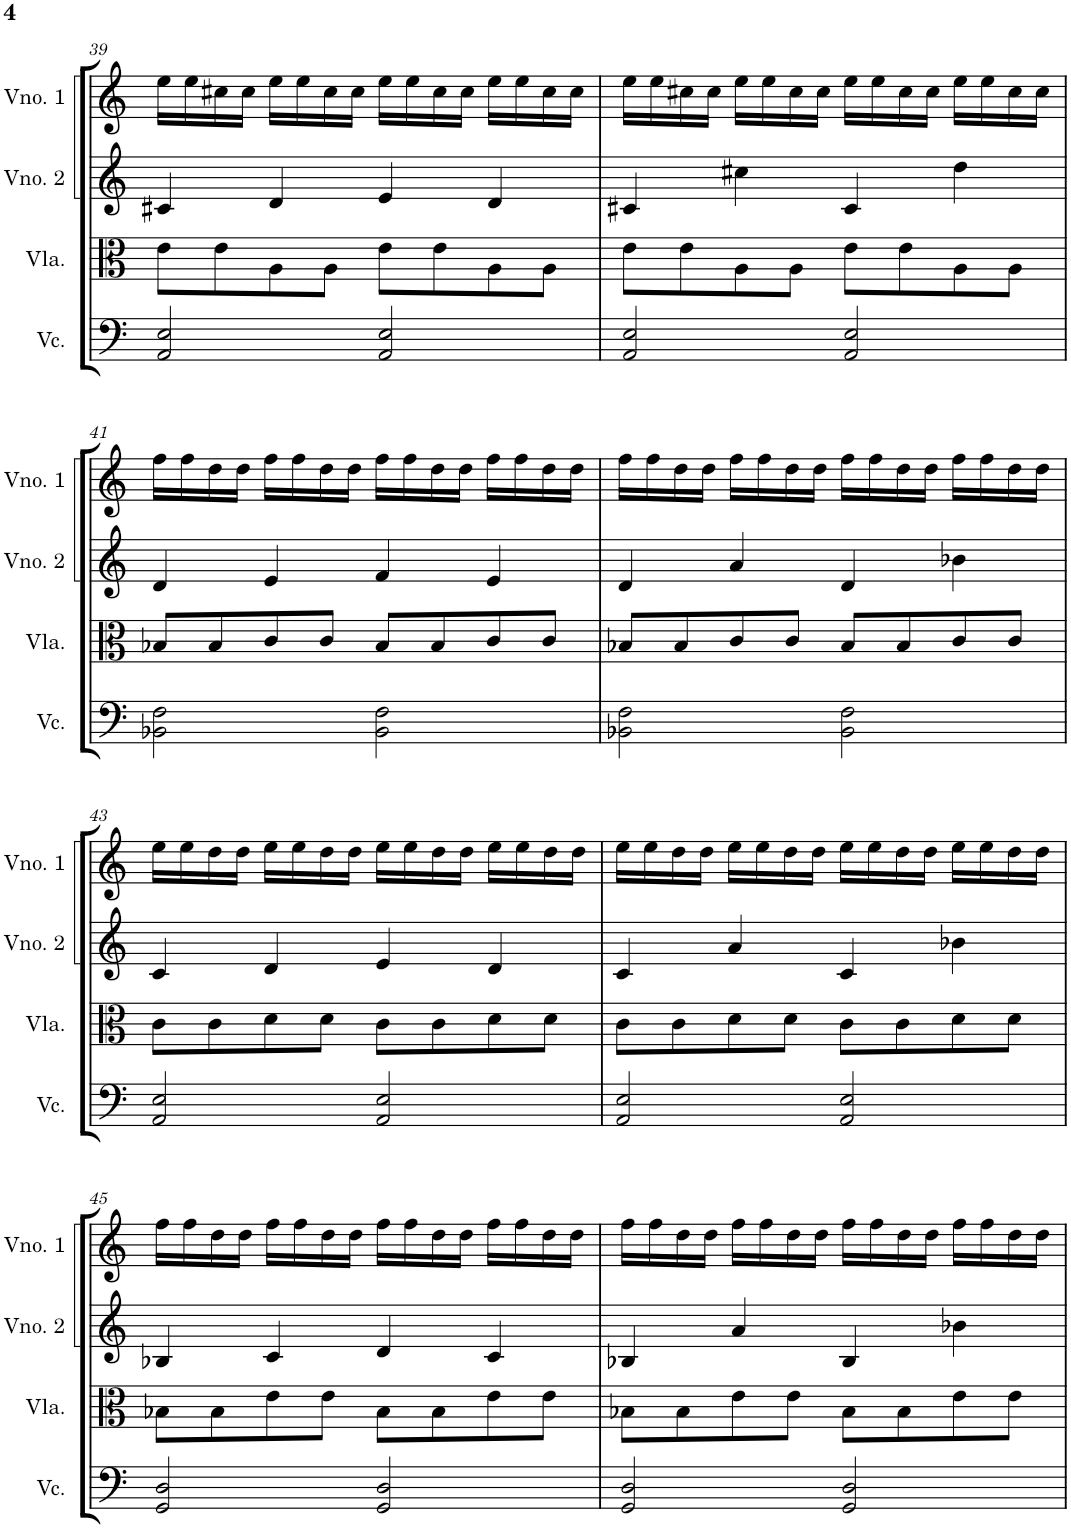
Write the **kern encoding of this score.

**kern	**kern	**kern	**kern
*part4	*part3	*part2	*part1
*staff4	*staff3	*staff2	*staff1
*I"Violoncelo	*I"Viola	*I"Violino 2	*I"Violino 1
*I'Vc.	*I'Vla.	*I'Vno. 2	*I'Vno. 1
!!LO:PB:g=z
*clefF4	*clefC3	*clefG2	*clefG2
*k[]	*k[]	*k[]	*k[]
*M4/4	*M4/4	*M4/4	*M4/4
=39	=39	=39	=39
2AA/ 2E/	8e\L	4c#X/	16ee\LL
.	.	.	16ee\
.	8e\	.	16cc#X\
.	.	.	16cc#\JJ
.	8A\	4d/	16ee\LL
.	.	.	16ee\
.	8A\J	.	16cc#\
.	.	.	16cc#\JJ
2AA/ 2E/	8e\L	4e/	16ee\LL
.	.	.	16ee\
.	8e\	.	16cc#\
.	.	.	16cc#\JJ
.	8A\	4d/	16ee\LL
.	.	.	16ee\
.	8A\J	.	16cc#\
.	.	.	16cc#\JJ
=40	=40	=40	=40
2AA/ 2E/	8e\L	4c#X/	16ee\LL
.	.	.	16ee\
.	8e\	.	16cc#X\
.	.	.	16cc#\JJ
.	8A\	4cc#X\	16ee\LL
.	.	.	16ee\
.	8A\J	.	16cc#\
.	.	.	16cc#\JJ
2AA/ 2E/	8e\L	4c#/	16ee\LL
.	.	.	16ee\
.	8e\	.	16cc#\
.	.	.	16cc#\JJ
.	8A\	4dd\	16ee\LL
.	.	.	16ee\
.	8A\J	.	16cc#\
.	.	.	16cc#\JJ
!!LO:LB:g=z
=41	=41	=41	=41
2BB-X\ 2F\	8B-X/L	4d/	16ff\LL
.	.	.	16ff\
.	8B-/	.	16dd\
.	.	.	16dd\JJ
.	8c/	4e/	16ff\LL
.	.	.	16ff\
.	8c/J	.	16dd\
.	.	.	16dd\JJ
2BB-\ 2F\	8B-/L	4f/	16ff\LL
.	.	.	16ff\
.	8B-/	.	16dd\
.	.	.	16dd\JJ
.	8c/	4e/	16ff\LL
.	.	.	16ff\
.	8c/J	.	16dd\
.	.	.	16dd\JJ
=42	=42	=42	=42
2BB-X\ 2F\	8B-X/L	4d/	16ff\LL
.	.	.	16ff\
.	8B-/	.	16dd\
.	.	.	16dd\JJ
.	8c/	4a/	16ff\LL
.	.	.	16ff\
.	8c/J	.	16dd\
.	.	.	16dd\JJ
2BB-\ 2F\	8B-/L	4d/	16ff\LL
.	.	.	16ff\
.	8B-/	.	16dd\
.	.	.	16dd\JJ
.	8c/	4b-X\	16ff\LL
.	.	.	16ff\
.	8c/J	.	16dd\
.	.	.	16dd\JJ
!!LO:LB:g=z
=43	=43	=43	=43
2AA/ 2E/	8c\L	4c/	16ee\LL
.	.	.	16ee\
.	8c\	.	16dd\
.	.	.	16dd\JJ
.	8d\	4d/	16ee\LL
.	.	.	16ee\
.	8d\J	.	16dd\
.	.	.	16dd\JJ
2AA/ 2E/	8c\L	4e/	16ee\LL
.	.	.	16ee\
.	8c\	.	16dd\
.	.	.	16dd\JJ
.	8d\	4d/	16ee\LL
.	.	.	16ee\
.	8d\J	.	16dd\
.	.	.	16dd\JJ
=44	=44	=44	=44
2AA/ 2E/	8c\L	4c/	16ee\LL
.	.	.	16ee\
.	8c\	.	16dd\
.	.	.	16dd\JJ
.	8d\	4a/	16ee\LL
.	.	.	16ee\
.	8d\J	.	16dd\
.	.	.	16dd\JJ
2AA/ 2E/	8c\L	4c/	16ee\LL
.	.	.	16ee\
.	8c\	.	16dd\
.	.	.	16dd\JJ
.	8d\	4b-X\	16ee\LL
.	.	.	16ee\
.	8d\J	.	16dd\
.	.	.	16dd\JJ
!!LO:LB:g=z
=45	=45	=45	=45
2GG/ 2D/	8B-X\L	4B-X/	16ff\LL
.	.	.	16ff\
.	8B-\	.	16dd\
.	.	.	16dd\JJ
.	8e\	4c/	16ff\LL
.	.	.	16ff\
.	8e\J	.	16dd\
.	.	.	16dd\JJ
2GG/ 2D/	8B-\L	4d/	16ff\LL
.	.	.	16ff\
.	8B-\	.	16dd\
.	.	.	16dd\JJ
.	8e\	4c/	16ff\LL
.	.	.	16ff\
.	8e\J	.	16dd\
.	.	.	16dd\JJ
=46	=46	=46	=46
2GG/ 2D/	8B-X\L	4B-X/	16ff\LL
.	.	.	16ff\
.	8B-\	.	16dd\
.	.	.	16dd\JJ
.	8e\	4a/	16ff\LL
.	.	.	16ff\
.	8e\J	.	16dd\
.	.	.	16dd\JJ
2GG/ 2D/	8B-\L	4B-/	16ff\LL
.	.	.	16ff\
.	8B-\	.	16dd\
.	.	.	16dd\JJ
.	8e\	4b-X\	16ff\LL
.	.	.	16ff\
.	8e\J	.	16dd\
.	.	.	16dd\JJ
=	=	=	=
*-	*-	*-	*-
